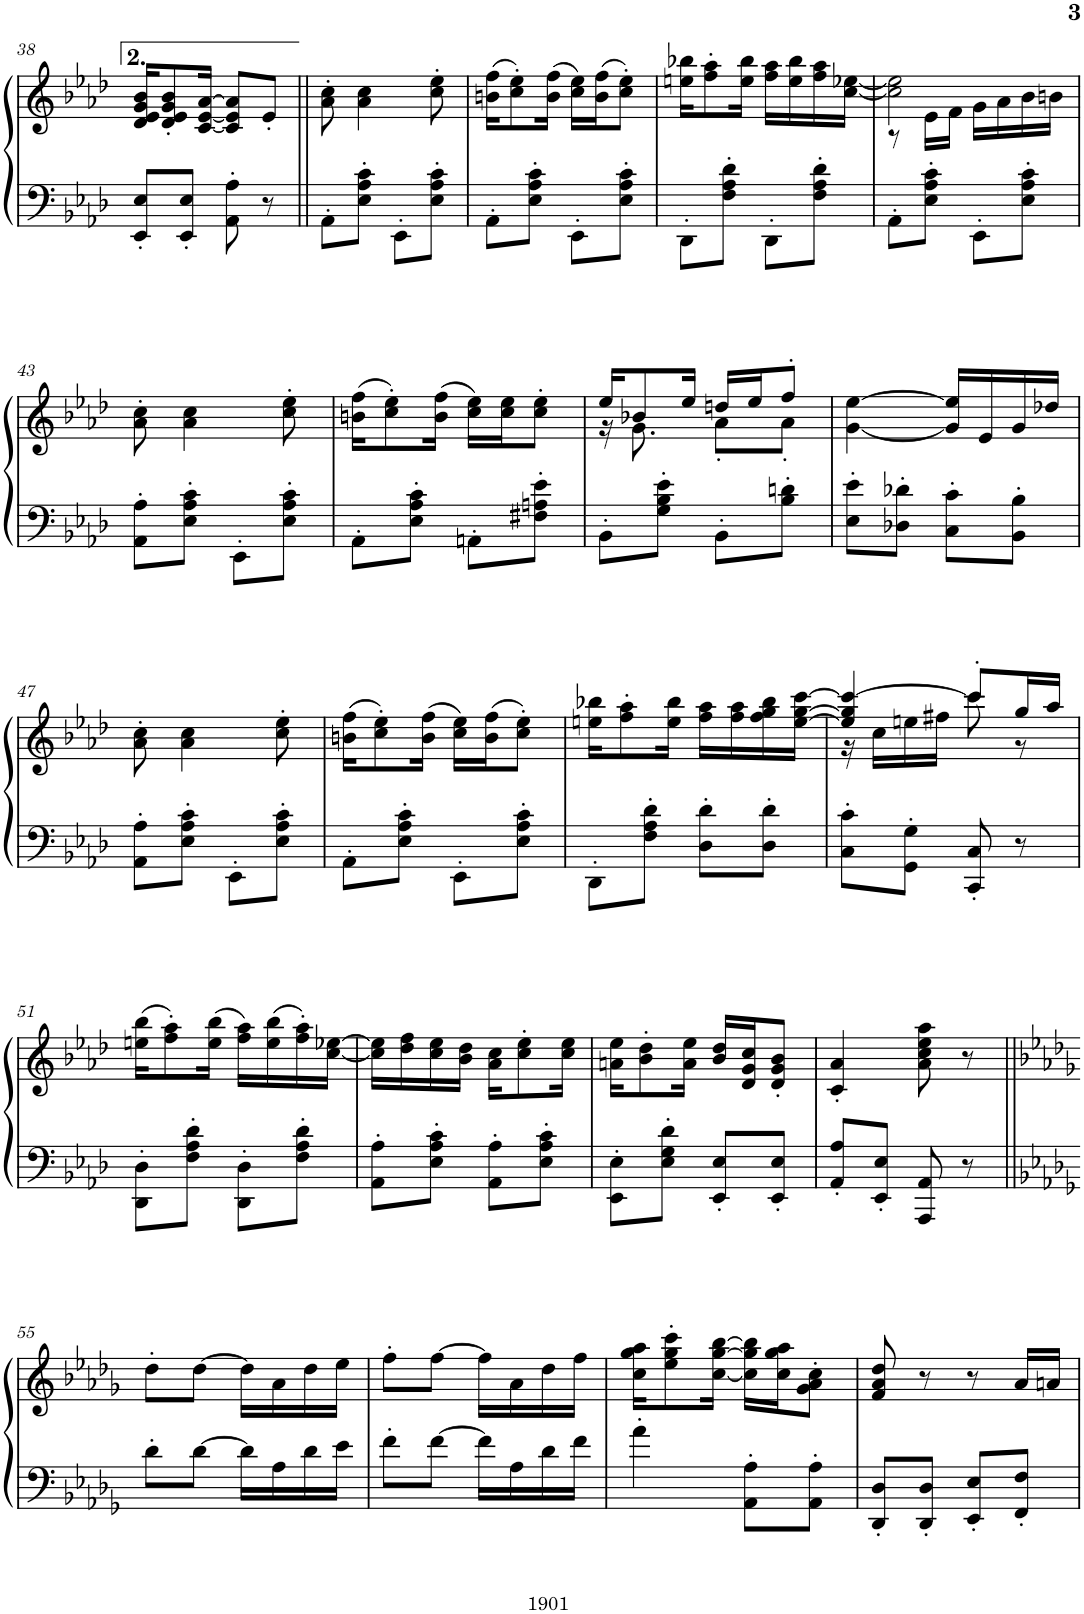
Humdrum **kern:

**kern	**kern
*part1	*part1
*staff2	*staff1
*I"Piano	*
*I'Pno.	*
!!LO:PB:g=z
*clefF4	*clefG2
*k[b-e-a-d-]	*k[b-e-a-d-]
*M2/4	*M2/4
=38	=38
8EE-/' 8E-/'L	16d-/ 16e-/ 16g/ 16b-/KL
.	8d-/' 8e-/' 8g/' 8b-/'
8EE-/' 8E-/'J	.
.	[16c/ [16e-/ [16a-/Jk
8AA-\' 8A-\'	8c/] 8e-/] 8a-/]L
8r	8e-'/J
=39||	=39||
8AA-'\L	8a-\' 8cc\'
8E-\' 8A-\' 8c\'J	4a-\ 4cc\
8EE-'\L	.
8E-\' 8A-\' 8c\'J	8cc\' 8ee-\'
=40	=40
8AA-'\L	(16bn\ 16ff\KL
.	8cc\' 8ee-\')
8E-\' 8A-\' 8c\'J	.
.	(16b\ 16ff\Jk
8EE-'\L	16cc\ 16ee-\LL)
.	(16b\ 16ff\J
8E-\' 8A-\' 8c\'J	8cc\' 8ee-\'J)
=41	=41
8DD-'\L	16een\ 16bb-X\KL
.	8ff\' 8aa-\'
8F\' 8A-\' 8d-\'J	.
.	16ee\ 16bb-\Jk
8DD-'\L	16ff\ 16aa-\LL
.	16ee\ 16bb-\
8F\' 8A-\' 8d-\'J	16ff\ 16aa-\
.	[16cc\ [16ee-X\JJ
=42	=42
*	*^
8AA-'\L	2cc\]' 2ee-\]'	8r
8E-\' 8A-\' 8c\'J	.	16e-\LL
.	.	16f\JJ
8EE-'\L	.	16g\LL
.	.	16a-\
8E-\' 8A-\' 8c\'J	.	16b-\
.	.	16bn\JJ
*	*v	*v
!!LO:LB:g=z
=43	=43
8AA-\' 8A-\'L	8a-\' 8cc\'
8E-\' 8A-\' 8c\'J	4a-\ 4cc\
8EE-'\L	.
8E-\' 8A-\' 8c\'J	8cc\' 8ee-\'
=44	=44
8AA-'\L	(16bn\ 16ff\KL
.	8cc\' 8ee-\')
8E-\' 8A-\' 8c\'J	.
.	(16b\ 16ff\Jk
8AAn'\L	16cc\ 16ee-\LL)
.	16cc\ 16ee-\J
8F#X\' 8An\' 8e-\'J	8cc\' 8ee-\'J
=45	=45
*	*^
8BB-'\L	16ee-/KL	16r
.	8b-X/	8.g\
8G\' 8B-\' 8e-\'J	.	.
.	16ee-/Jk	.
8BB-'\L	16ddn/LL	8a-'\L
.	16ee-/J	.
8B-\' 8dn\'J	8ff'/J	8a-'\J
*	*v	*v
=46	=46
8E-\' 8e-\'L	[4g\ [4ee-\
8D-X\' 8d-X\'J	.
8C\' 8c\'L	16g/] 16ee-/]LL
.	16e-/
8BB-\' 8B-\'J	16g/
.	16dd-X/JJ
!!LO:LB:g=z
=47	=47
8AA-\' 8A-\'L	8a-\' 8cc\'
8E-\' 8A-\' 8c\'J	4a-\ 4cc\
8EE-'\L	.
8E-\' 8A-\' 8c\'J	8cc\' 8ee-\'
=48	=48
8AA-'\L	(16bn\ 16ff\KL
.	8cc\' 8ee-\')
8E-\' 8A-\' 8c\'J	.
.	(16b\ 16ff\Jk
8EE-'\L	16cc\ 16ee-\LL)
.	(16b\ 16ff\J
8E-\' 8A-\' 8c\'J	8cc\' 8ee-\'J)
=49	=49
8DD-'\L	16een\ 16bb-X\KL
.	8ff\' 8aa-\'
8F\' 8A-\' 8d-\'J	.
.	16ee\ 16bb-\Jk
8D-\' 8d-\'L	16ff\ 16aa-\LL
.	16ff\ 16aa-\
8D-\' 8d-\'J	16ff\ 16gg\ 16bb-\
.	[16ee\ [16gg\ [16ccc\JJ
=50	=50
*	*^
8C\' 8c\'L	4ee/] 4gg/] 4ccc/_	16r
.	.	16cc\LL
8GG\' 8G\'J	.	16een\
.	.	16ff#X\JJ
8CC/' 8C/'	8ccc'/L]	8ccc\
8r	16gg/L	8r
.	16aa-/JJ	.
*	*v	*v
!!LO:LB:g=z
=51	=51
8DD-\' 8D-\'L	(16een\ 16bb-\KL
.	8ff\' 8aa-\')
8F\' 8A-\' 8d-\'J	.
.	(16ee\ 16bb-\Jk
8DD-\' 8D-\'L	16ff\ 16aa-\LL)
.	(16ee\ 16bb-\
8F\' 8A-\' 8d-\'J	16ff\' 16aa-\')
.	[16cc\ [16ee-X\JJ
=52	=52
8AA-\' 8A-\'L	16cc\] 16ee-\]LL
.	16dd-\ 16ff\
8E-\' 8A-\' 8c\'J	16cc\ 16ee-\
.	16b-\ 16dd-\JJ
8AA-\' 8A-\'L	16a-\ 16cc\KL
.	8cc\' 8ee-\'
8E-\' 8A-\' 8c\'J	.
.	16cc\ 16ee-\Jk
=53	=53
8EE-\' 8E-\'L	16an\ 16ee-\KL
.	8b-\' 8dd-\'
8E-\' 8G\' 8d-\'J	.
.	16a\ 16ee-\Jk
8EE-/' 8E-/'L	16b-/ 16dd-/LL
.	16d-/ 16g/ 16cc/J
8EE-/' 8E-/'J	8d-/' 8g/' 8b-/'J
=54	=54
8AA-/' 8A-/'L	4c/' 4a-/'
8EE-/' 8E-/'J	.
8AAA-/ 8AA-/	8a-\ 8cc\ 8ee-\ 8aa-\
8r	8r
!!LO:LB:g=z
=55||	=55||
*k[b-e-a-d-g-]	*k[b-e-a-d-g-]
8d-'\L	8dd-'\L
[8d-\J	[8dd-\J
16d-\LL]	16dd-\LL]
16A-\	16a-\
16d-\	16dd-\
16e-\JJ	16ee-\JJ
=56	=56
8f'\L	8ff'\L
[8f\J	[8ff\J
16f\LL]	16ff\LL]
16A-\	16a-\
16d-\	16dd-\
16f\JJ	16ff\JJ
=57	=57
4a-'\	16cc\ 16gg-\ 16aa-\KL
.	8ee-\' 8gg-\' 8ccc\'
.	[16cc\ [16gg-\ [16bb-\Jk
8AA-\' 8A-\'L	16cc\] 16gg-\] 16bb-\]LL
.	16cc\ 16gg-\ 16aa-\J
8AA-\' 8A-\'J	8g-\' 8a-\' 8cc\'J
=58	=58
8DD-/' 8D-/'L	8f/ 8a-/ 8dd-/
8DD-/' 8D-/'J	8r
8EE-/' 8E-/'L	8r
8FF/' 8F/'J	16a-/LL
.	16an/JJ
=	=
*-	*-
